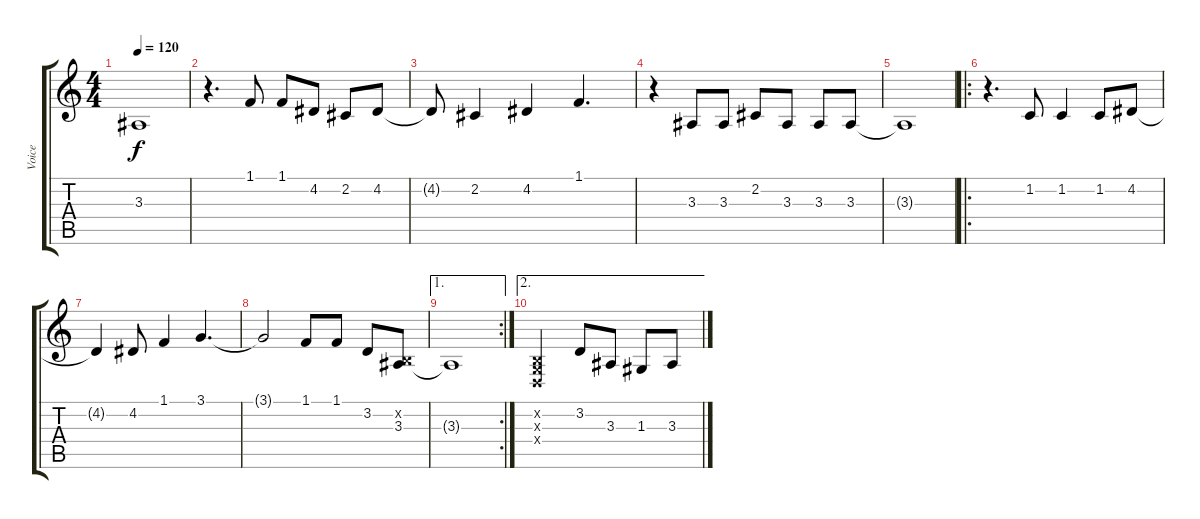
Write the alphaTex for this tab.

\track ("Voice" "Voice") {instrument trumpet}
\staff {score tabs}
\tuning (E4 B3 G3 D3 A2 E2) {hide}
\ts (4 4)
\tempo 120
\clef g2
\ks c
3.3{t}.1{dy f} |
r.4{d} 1.1.8 1.1.8 4.2.8 2.2.8 4.2.8 |
4.2{t}.8 2.2.4 4.2.4 1.1.4{d} |
r.4 3.3.8 3.3.8 2.2.8 3.3.8 3.3.8 3.3.8 |
3.3{t}.1 |
\ro
r.4{d} 1.2.8 1.2.4 1.2.8 4.2.8 |
4.2{t}.4 4.2.8 1.1.4 3.1.4{d} |
3.1{t}.2 1.1.8 1.1.8 3.2.8 (0.2{x} 3.3).8 |
\ae 1
\rc 2
3.3{t}.1 |
\ae 2
(0.2{x} 0.3{x} 0.4{x}).2 3.2.8 3.3.8 1.3.8 3.3.8
